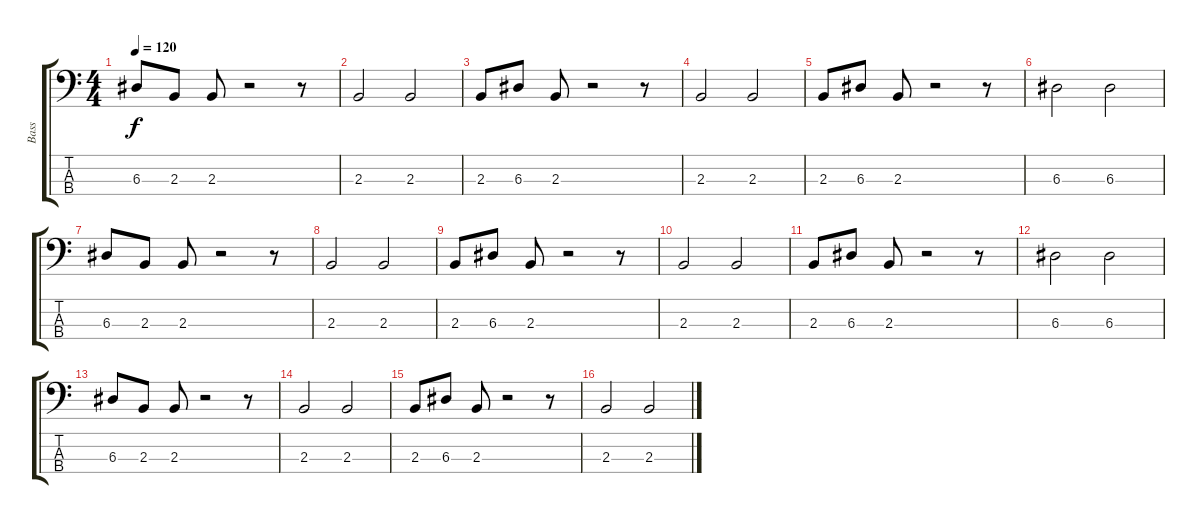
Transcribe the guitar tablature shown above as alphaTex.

\track ("Bass" "Bass") {instrument electricbasspick}
\staff {score tabs}
\tuning (G2 D2 A1 E1) {hide}
\ts (4 4)
\tempo 120
\clef f4
\ks c
6.3.8{dy f} 2.3.8 2.3.8 r.2 r.8 |
2.3.2 2.3.2 |
2.3.8 6.3.8 2.3.8 r.2 r.8 |
2.3.2 2.3.2 |
2.3.8 6.3.8 2.3.8 r.2 r.8 |
6.3.2 6.3.2 |
6.3.8 2.3.8 2.3.8 r.2 r.8 |
2.3.2 2.3.2 |
2.3.8 6.3.8 2.3.8 r.2 r.8 |
2.3.2 2.3.2 |
2.3.8 6.3.8 2.3.8 r.2 r.8 |
6.3.2 6.3.2 |
6.3.8 2.3.8 2.3.8 r.2 r.8 |
2.3.2 2.3.2 |
2.3.8 6.3.8 2.3.8 r.2 r.8 |
2.3.2 2.3.2
